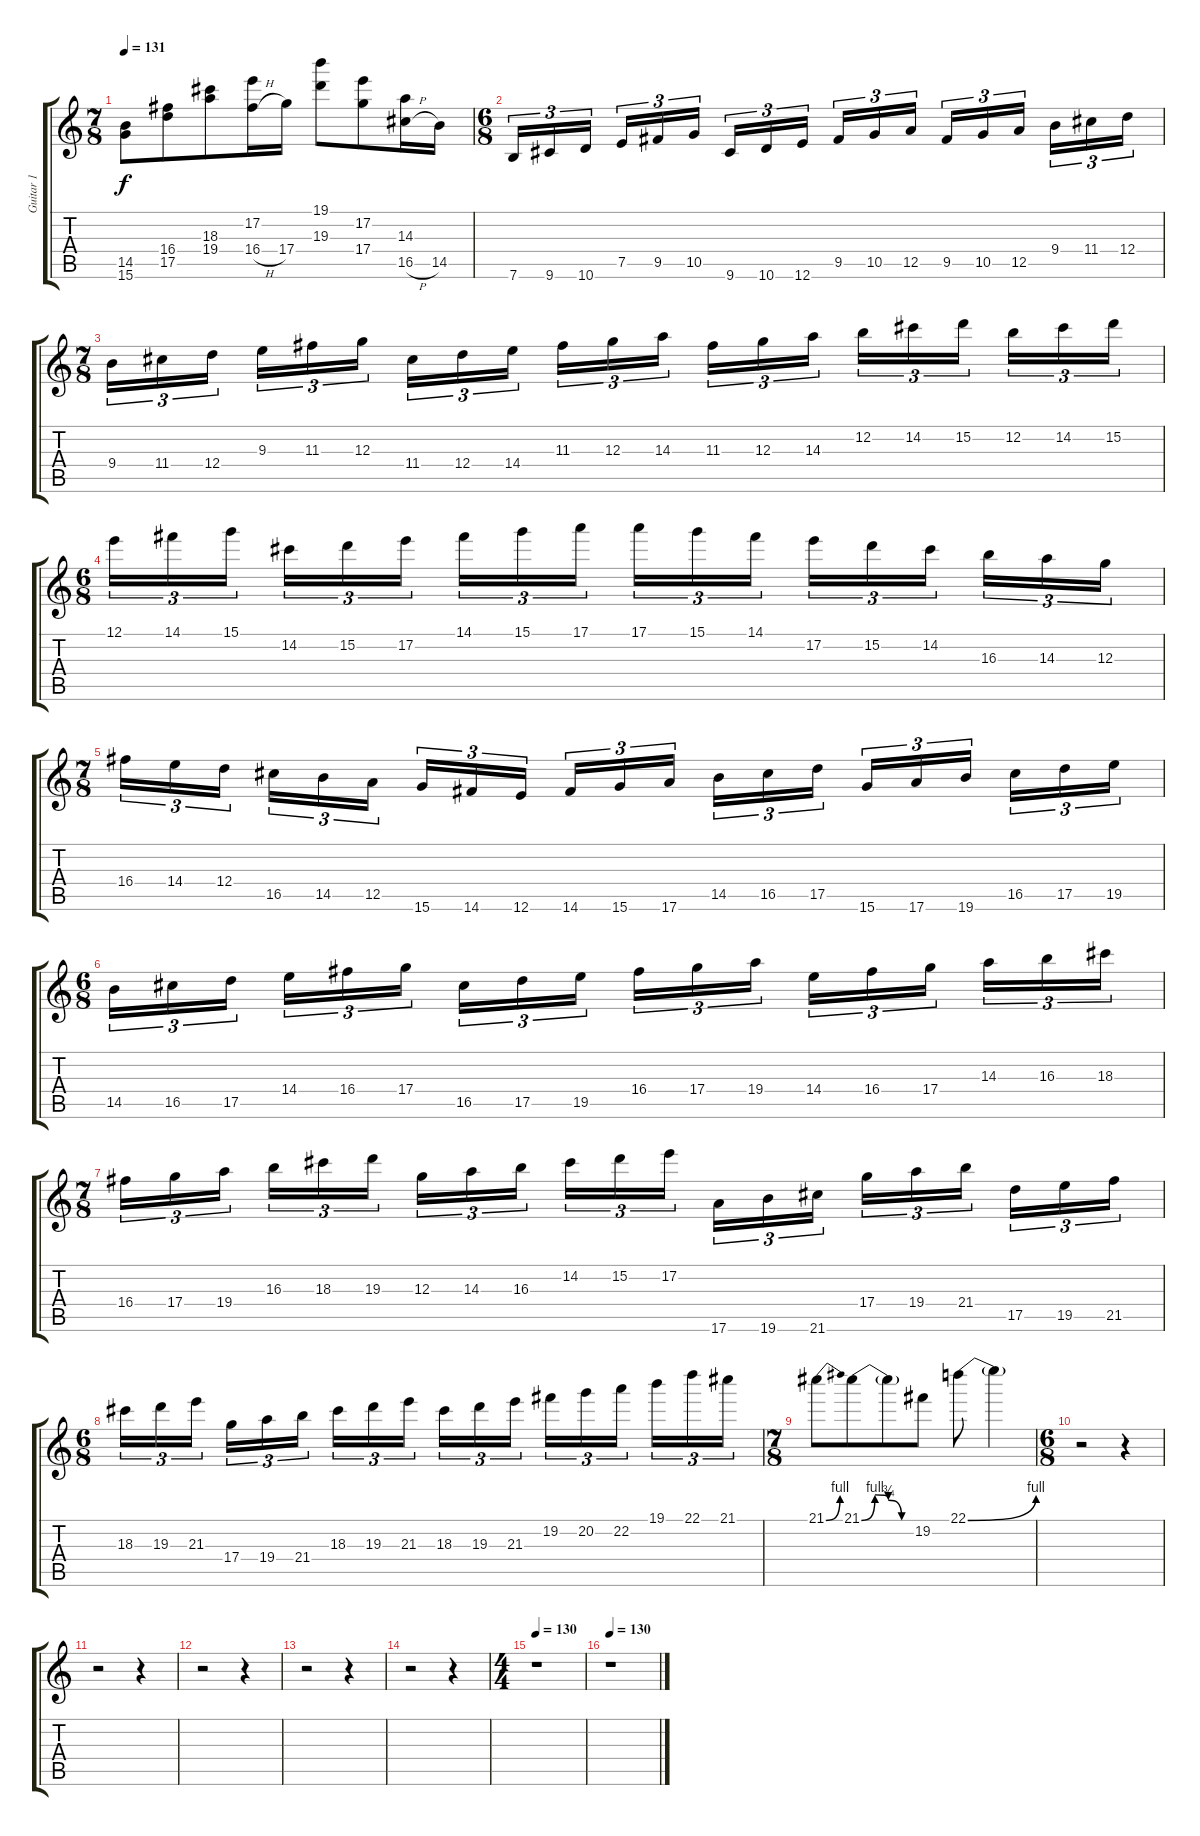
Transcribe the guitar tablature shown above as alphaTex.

\track ("Guitar 1" "Guitar 1") {instrument overdrivenguitar}
\staff {score tabs}
\tuning (E4 B3 G3 D3 A2 E2) {hide}
\ts (7 8)
\tempo 131
\clef g2
\ks c
(14.5 15.6).8{dy f} (16.4 17.5).8 (18.3 19.4).8 (17.2 16.4{h}).16 17.4.16 (19.1 19.3).8 (17.2 17.4).8 (14.3 16.5{h}).16 14.5.16 |
\ts (6 8)
7.6.16{tu (3 2)} 9.6.16{tu (3 2)} 10.6.16{tu (3 2) beam splitsecondary} 7.5.16{tu (3 2)} 9.5.16{tu (3 2)} 10.5.16{tu (3 2) beam splitsecondary} 9.6.16{tu (3 2)} 10.6.16{tu (3 2)} 12.6.16{tu (3 2)} 9.5.16{tu (3 2)} 10.5.16{tu (3 2)} 12.5.16{tu (3 2) beam splitsecondary} 9.5.16{tu (3 2)} 10.5.16{tu (3 2)} 12.5.16{tu (3 2) beam splitsecondary} 9.4.16{tu (3 2)} 11.4.16{tu (3 2)} 12.4.16{tu (3 2)} |
\ts (7 8)
9.4.16{tu (3 2)} 11.4.16{tu (3 2)} 12.4.16{tu (3 2)} 9.3.16{tu (3 2)} 11.3.16{tu (3 2)} 12.3.16{tu (3 2)} 11.4.16{tu (3 2)} 12.4.16{tu (3 2)} 14.4.16{tu (3 2)} 11.3.16{tu (3 2)} 12.3.16{tu (3 2)} 14.3.16{tu (3 2)} 11.3.16{tu (3 2)} 12.3.16{tu (3 2)} 14.3.16{tu (3 2)} 12.2.16{tu (3 2)} 14.2.16{tu (3 2)} 15.2.16{tu (3 2)} 12.2.16{tu (3 2)} 14.2.16{tu (3 2)} 15.2.16{tu (3 2)} |
\ts (6 8)
12.1.16{tu (3 2)} 14.1.16{tu (3 2)} 15.1.16{tu (3 2) beam splitsecondary} 14.2.16{tu (3 2)} 15.2.16{tu (3 2)} 17.2.16{tu (3 2) beam splitsecondary} 14.1.16{tu (3 2)} 15.1.16{tu (3 2)} 17.1.16{tu (3 2)} 17.1.16{tu (3 2)} 15.1.16{tu (3 2)} 14.1.16{tu (3 2) beam splitsecondary} 17.2.16{tu (3 2)} 15.2.16{tu (3 2)} 14.2.16{tu (3 2) beam splitsecondary} 16.3.16{tu (3 2)} 14.3.16{tu (3 2)} 12.3.16{tu (3 2)} |
\ts (7 8)
16.4.16{tu (3 2)} 14.4.16{tu (3 2)} 12.4.16{tu (3 2)} 16.5.16{tu (3 2)} 14.5.16{tu (3 2)} 12.5.16{tu (3 2)} 15.6.16{tu (3 2)} 14.6.16{tu (3 2)} 12.6.16{tu (3 2)} 14.6.16{tu (3 2)} 15.6.16{tu (3 2)} 17.6.16{tu (3 2)} 14.5.16{tu (3 2)} 16.5.16{tu (3 2)} 17.5.16{tu (3 2)} 15.6.16{tu (3 2)} 17.6.16{tu (3 2)} 19.6.16{tu (3 2)} 16.5.16{tu (3 2)} 17.5.16{tu (3 2)} 19.5.16{tu (3 2)} |
\ts (6 8)
14.5.16{tu (3 2)} 16.5.16{tu (3 2)} 17.5.16{tu (3 2) beam splitsecondary} 14.4.16{tu (3 2)} 16.4.16{tu (3 2)} 17.4.16{tu (3 2) beam splitsecondary} 16.5.16{tu (3 2)} 17.5.16{tu (3 2)} 19.5.16{tu (3 2)} 16.4.16{tu (3 2)} 17.4.16{tu (3 2)} 19.4.16{tu (3 2) beam splitsecondary} 14.4.16{tu (3 2)} 16.4.16{tu (3 2)} 17.4.16{tu (3 2) beam splitsecondary} 14.3.16{tu (3 2)} 16.3.16{tu (3 2)} 18.3.16{tu (3 2)} |
\ts (7 8)
16.4.16{tu (3 2)} 17.4.16{tu (3 2)} 19.4.16{tu (3 2)} 16.3.16{tu (3 2)} 18.3.16{tu (3 2)} 19.3.16{tu (3 2)} 12.3.16{tu (3 2)} 14.3.16{tu (3 2)} 16.3.16{tu (3 2)} 14.2.16{tu (3 2)} 15.2.16{tu (3 2)} 17.2.16{tu (3 2)} 17.6.16{tu (3 2)} 19.6.16{tu (3 2)} 21.6.16{tu (3 2)} 17.4.16{tu (3 2)} 19.4.16{tu (3 2)} 21.4.16{tu (3 2)} 17.5.16{tu (3 2)} 19.5.16{tu (3 2)} 21.5.16{tu (3 2)} |
\ts (6 8)
18.3.16{tu (3 2)} 19.3.16{tu (3 2)} 21.3.16{tu (3 2) beam splitsecondary} 17.4.16{tu (3 2)} 19.4.16{tu (3 2)} 21.4.16{tu (3 2) beam splitsecondary} 18.3.16{tu (3 2)} 19.3.16{tu (3 2)} 21.3.16{tu (3 2)} 18.3.16{tu (3 2)} 19.3.16{tu (3 2)} 21.3.16{tu (3 2) beam splitsecondary} 19.2.16{tu (3 2)} 20.2.16{tu (3 2)} 22.2.16{tu (3 2) beam splitsecondary} 19.1.16{tu (3 2)} 22.1.16{tu (3 2)} 21.1.16{tu (3 2)} |
\ts (7 8)
21.1{be (bend 0 0 60 4)}.8 21.1{be (custom 0 0 15 4 30 3 45 0 60 0)}.8 21.1{t}.8 19.2.8 22.1{be (bend 0 0 60 4)}.8 22.1{t}.4 |
\ts (6 8)
r.2 r.4 |
r.2 r.4 |
r.2 r.4 |
r.2 r.4 |
r.2 r.4 |
\ts (4 4)
\tempo 130
r.1 |
\tempo 130
r.1
